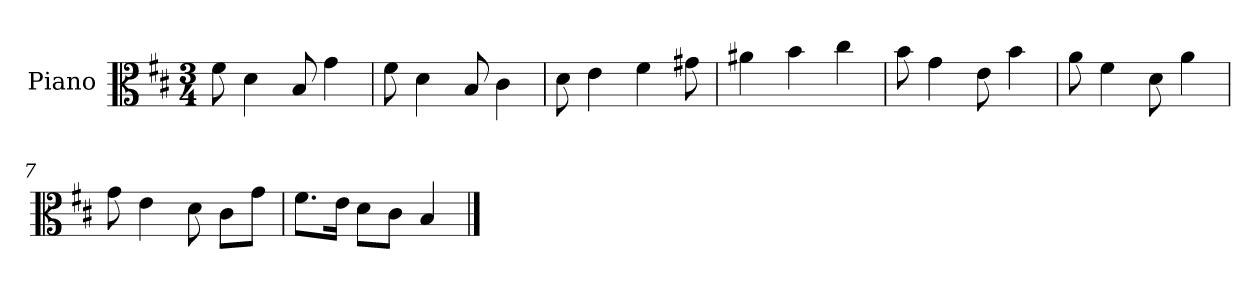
**kern
*part1
*staff1
*I"Piano
*I'Pno
*clefC3
*k[f#c#]
*D:
*M3/4
=1
8f#\
4d\
8B/
4g\
=2
8f#\
4d\
8B/
4c#\
=3
8d\
4e\
4f#\
8g#X\
=4
4a#X\
4b\
4cc#\
=5
8b\
4g\
8e\
4b\
=6
8a\
4f#\
8d\
4a\
=7
8g\
4e\
8d\
8c#\L
8g\J
=8
8.f#\L
16e\Jk
8d\L
8c#\J
4B/
==
*-
